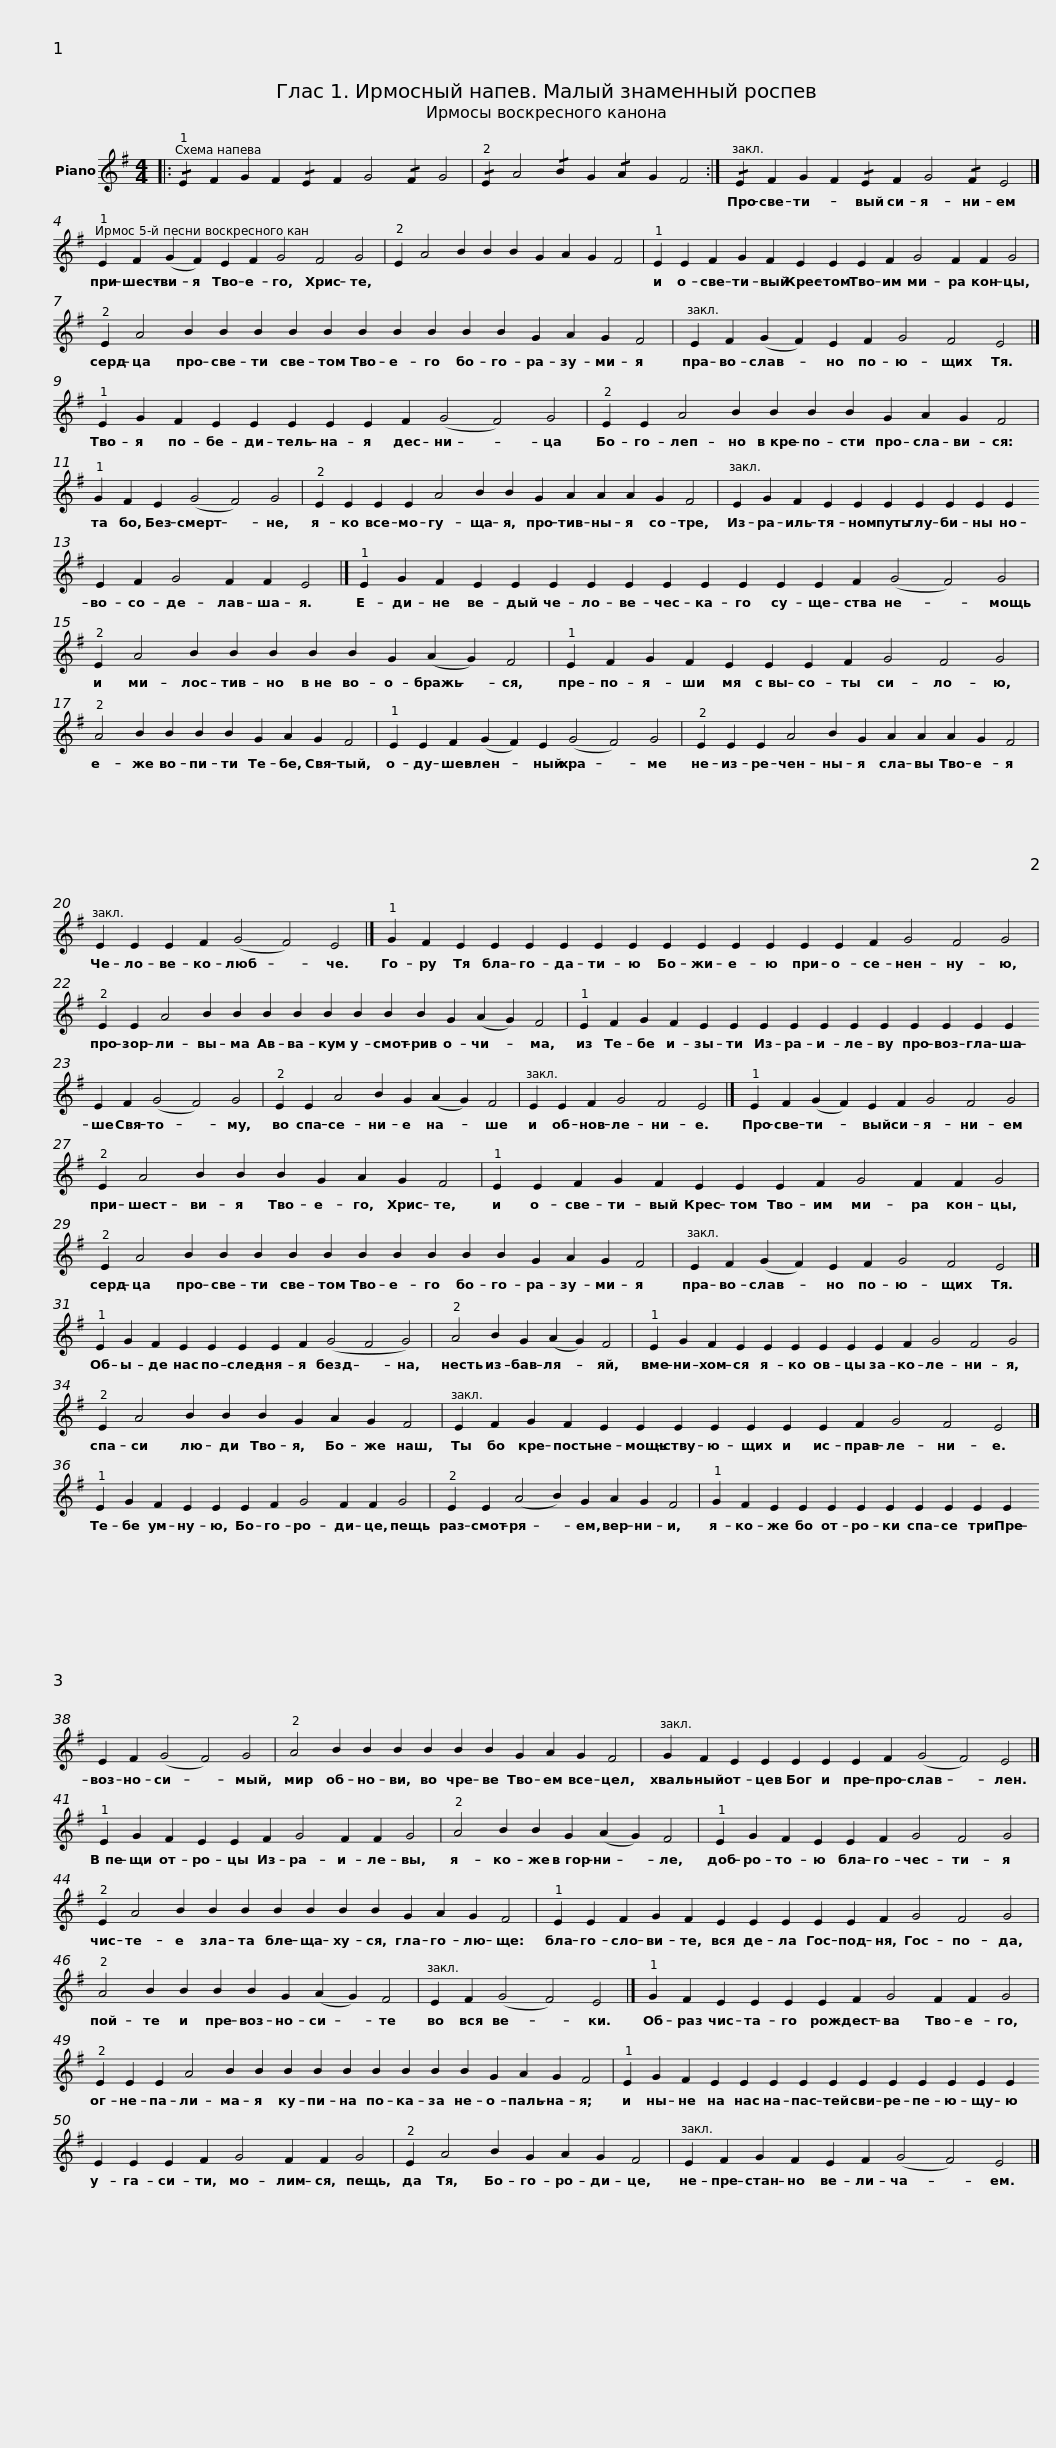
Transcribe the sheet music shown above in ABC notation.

X:1
L:1/8
M:4/4
I:linebreak $
K:G
V:1 treble
V:1
|: !/!E2 F2 G2 F2 !/!E2 F2 G4 !/!F2 G4 | !/!E2 A4 !/!B2 G2 !/!A2 G2 F4 :| !/!E2 F2 G2 F2 !/!E2 F2 G4 !/!F2 E4 |]$ E2 F2 (G2 F2) E2 F2 G4 F4 G4 |$ E2 A4 B2 B2 B2 G2 A2 G2 F4 |$ %5
 E2 E2 F2 G2 F2 E2 E2 E2 F2 G4 F2 F2 G4 |$ E2 A4 B2 B2 B2 B2 B2 B2 B2 B2 B2 B2 G2 A2 G2 F4 |$ E2 F2 (G2 F2) E2 F2 G4 F4 E4 |]$ E2 G2 F2 E2 E2 E2 E2 E2 F2 (G4 F4) G4 |$ E2 E2 A4 B2 B2 B2 B2 G2 A2 G2 F4 |$ %10
 G2 F2 E2 (G4 F4) G4 |$ E2 E2 E2 E2 A4 B2 B2 G2 A2 A2 A2 G2 F4 |$ E2 G2 F2 E2 E2 E2 E2 E2 E2 E2 E2 F2 G4 F2 F2 E4 |]$ E2 G2 F2 E2 E2 E2 E2 E2 E2 E2 E2 E2 E2 F2 (G4 F4) G4 |$ E2 A4 B2 B2 B2 B2 B2 G2 (A2 G2) F4 |$ %15
 E2 F2 G2 F2 E2 E2 E2 F2 G4 F4 G4 |$ A4 B2 B2 B2 B2 G2 A2 G2 F4 | E2 E2 F2 (G2 F2) E2 (G4 F4) G4 |$ E2 E2 E2 A4 B2 G2 A2 A2 A2 G2 F4 | E2 E2 E2 F2 (G4 F4) E4 |]$ %20
 G2 F2 E2 E2 E2 E2 E2 E2 E2 E2 E2 E2 E2 E2 F2 G4 F4 G4 |$ E2 E2 A4 B2 B2 B2 B2 B2 B2 B2 B2 G2 (A2 G2) F4 |$ E2 F2 G2 F2 E2 E2 E2 E2 E2 E2 E2 E2 E2 E2 E2 E2 F2 (G4 F4) G4 |$ E2 E2 A4 B2 G2 (A2 G2) F4 | E2 E2 F2 G4 F4 E4 |]$ %25
 E2 F2 (G2 F2) E2 F2 G4 F4 G4 |$ E2 A4 B2 B2 B2 G2 A2 G2 F4 |$ E2 E2 F2 G2 F2 E2 E2 E2 F2 G4 F2 F2 G4 |$ E2 A4 B2 B2 B2 B2 B2 B2 B2 B2 B2 B2 G2 A2 G2 F4 |$ E2 F2 (G2 F2) E2 F2 G4 F4 E4 |]$ %30
 E2 G2 F2 E2 E2 E2 E2 F2 (G4 F4 G4) |$ A4 B2 G2 (A2 G2) F4 |$ E2 G2 F2 E2 E2 E2 E2 E2 E2 F2 G4 F4 G4 |$ E2 A4 B2 B2 B2 G2 A2 G2 F4 |$ E2 F2 G2 F2 E2 E2 E2 E2 E2 E2 E2 F2 G4 F4 E4 |]$ %35
 E2 G2 F2 E2 E2 E2 F2 G4 F2 F2 G4 |$ E2 E2 (A4 B2) G2 A2 G2 F4 |$ G2 F2 E2 E2 E2 E2 E2 E2 E2 E2 E2 E2 F2 (G4 F4) G4 |$ A4 B2 B2 B2 B2 B2 B2 G2 A2 G2 F4 |$ G2 F2 E2 E2 E2 E2 E2 F2 (G4 F4) E4 |]$ %40
 E2 G2 F2 E2 E2 F2 G4 F2 F2 G4 | A4 B2 B2 G2 (A2 G2) F4 |$ E2 G2 F2 E2 E2 F2 G4 F4 G4 |$ E2 A4 B2 B2 B2 B2 B2 B2 B2 G2 A2 G2 F4 |$ E2 E2 F2 G2 F2 E2 E2 E2 E2 E2 F2 G4 F4 G4 |$ %45
 A4 B2 B2 B2 B2 G2 (A2 G2) F4 | E2 F2 (G4 F4) E4 |]$ G2 F2 E2 E2 E2 E2 F2 G4 F2 F2 G4 |$ E2 E2 E2 A4 B2 B2 B2 B2 B2 B2 B2 B2 B2 G2 A2 G2 F4 |$ E2 G2 F2 E2 E2 E2 E2 E2 E2 E2 E2 E2 E2 E2 E2 E2 E2 F2 G4 F2 F2 G4 |$ %50
 E2 A4 B2 G2 A2 G2 F4 | E2 F2 G2 F2 E2 F2 (G4 F4) E4 |] %52
